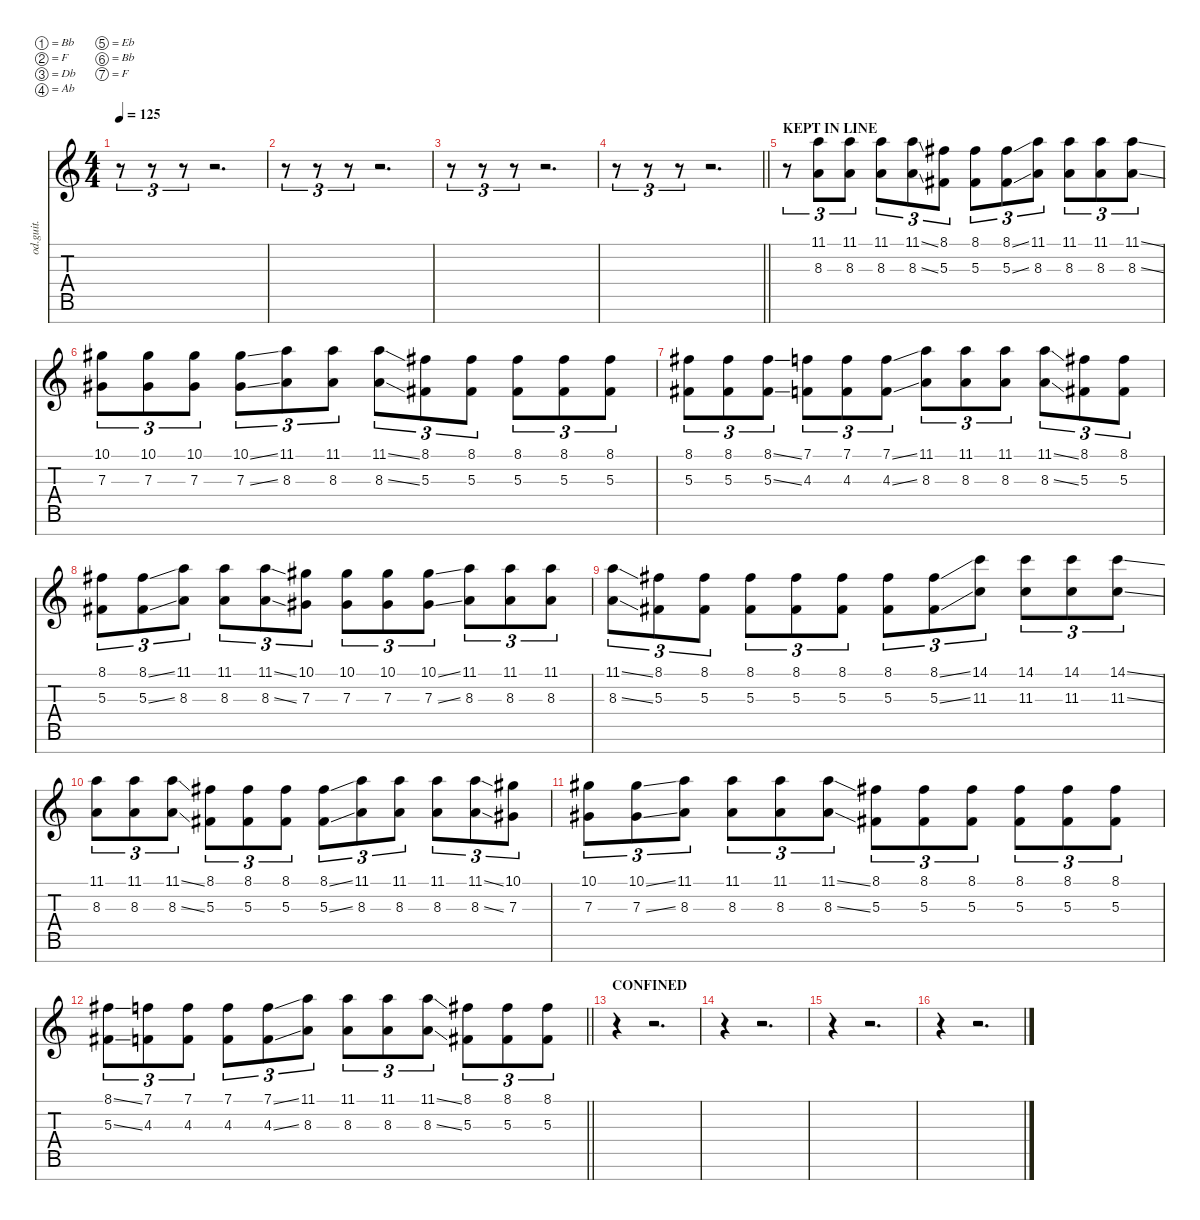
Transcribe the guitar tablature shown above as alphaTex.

\defaultSystemsLayout 4
\hideDynamics
\bracketExtendMode nobrackets
\track ("8 string Guitar SOLO (Fredrik Thordendal)" "od.guit.") {instrument overdrivenguitar}
\staff {score tabs}
\tuning (Bb3 F3 Db3 Ab2 Eb2 Bb1 F1)
\ts (4 4)
\tempo 125
\clef g2
\ks c
r.8{tu (3 2) dy f beam Down} r.8{tu (3 2) beam Down} r.8{tu (3 2) beam Down} r.2{d beam Down} |
r.8{tu (3 2) beam Down} r.8{tu (3 2) beam Down} r.8{tu (3 2) beam Down} r.2{d beam Down} |
r.8{tu (3 2) beam Down} r.8{tu (3 2) beam Down} r.8{tu (3 2) beam Down} r.2{d beam Down} |
\barLineRight lightlight
r.8{tu (3 2) beam Down} r.8{tu (3 2) beam Down} r.8{tu (3 2) beam Down} r.2{d beam Down} |
\section ("" "KEPT IN LINE")
r.8{tu (3 2) beam Down} (11.1 8.3).8{tu (3 2) beam Down} (11.1 8.3).8{tu (3 2) beam Down} (11.1 8.3).8{tu (3 2) beam Down} (11.1{ss} 8.3{ss}).8{tu (3 2) beam Down} (8.1{acc #} 5.3{acc #}).8{tu (3 2) dy ff beam Down} (8.1{acc #} 5.3{acc #}).8{tu (3 2) dy f beam Down} (8.1{ss acc #} 5.3{ss acc #}).8{tu (3 2) beam Down} (11.1 8.3).8{tu (3 2) dy ff beam Down} (11.1 8.3).8{tu (3 2) dy f beam Down} (11.1 8.3).8{tu (3 2) beam Down} (11.1{ss} 8.3{ss}).8{tu (3 2) beam Down} |
(10.1{acc #} 7.3{acc #}).8{tu (3 2) dy ff beam Down} (10.1{acc #} 7.3{acc #}).8{tu (3 2) dy f beam Down} (10.1{acc #} 7.3{acc #}).8{tu (3 2) beam Down} (10.1{ss acc #} 7.3{ss acc #}).8{tu (3 2) beam Down} (11.1 8.3).8{tu (3 2) dy ff beam Down} (11.1 8.3).8{tu (3 2) dy f beam Down} (11.1{ss} 8.3{ss}).8{tu (3 2) beam Down} (8.1{acc #} 5.3{acc #}).8{tu (3 2) dy ff beam Down} (8.1{acc #} 5.3{acc #}).8{tu (3 2) dy f beam Down} (8.1{acc #} 5.3{acc #}).8{tu (3 2) beam Down} (8.1{acc #} 5.3{acc #}).8{tu (3 2) beam Down} (8.1{acc #} 5.3{acc #}).8{tu (3 2) beam Down} |
(8.1{acc #} 5.3{acc #}).8{tu (3 2) beam Down} (8.1{acc #} 5.3{acc #}).8{tu (3 2) beam Down} (8.1{ss acc #} 5.3{ss acc #}).8{tu (3 2) beam Down} (7.1 4.3).8{tu (3 2) dy ff beam Down} (7.1 4.3).8{tu (3 2) dy f beam Down} (7.1{ss} 4.3{ss}).8{tu (3 2) beam Down} (11.1 8.3).8{tu (3 2) dy ff beam Down} (11.1 8.3).8{tu (3 2) dy f beam Down} (11.1 8.3).8{tu (3 2) beam Down} (11.1{ss} 8.3{ss}).8{tu (3 2) beam Down} (8.1{acc #} 5.3{acc #}).8{tu (3 2) dy ff beam Down} (8.1{acc #} 5.3{acc #}).8{tu (3 2) dy f beam Down} |
(8.1{acc #} 5.3{acc #}).8{tu (3 2) beam Down} (8.1{ss acc #} 5.3{ss acc #}).8{tu (3 2) beam Down} (11.1 8.3).8{tu (3 2) dy ff beam Down} (11.1 8.3).8{tu (3 2) dy f beam Down} (11.1{ss} 8.3{ss}).8{tu (3 2) beam Down} (10.1{acc #} 7.3{acc #}).8{tu (3 2) dy ff beam Down} (10.1{acc #} 7.3{acc #}).8{tu (3 2) dy f beam Down} (10.1{acc #} 7.3{acc #}).8{tu (3 2) beam Down} (10.1{ss acc #} 7.3{ss acc #}).8{tu (3 2) beam Down} (11.1 8.3).8{tu (3 2) dy ff beam Down} (11.1 8.3).8{tu (3 2) dy f beam Down} (11.1 8.3).8{tu (3 2) beam Down} |
(11.1{ss} 8.3{ss}).8{tu (3 2) beam Down} (8.1{acc #} 5.3{acc #}).8{tu (3 2) dy ff beam Down} (8.1{acc #} 5.3{acc #}).8{tu (3 2) dy f beam Down} (8.1{acc #} 5.3{acc #}).8{tu (3 2) beam Down} (8.1{acc #} 5.3{acc #}).8{tu (3 2) beam Down} (8.1{acc #} 5.3{acc #}).8{tu (3 2) beam Down} (8.1{acc #} 5.3{acc #}).8{tu (3 2) beam Down} (8.1{ss acc #} 5.3{ss acc #}).8{tu (3 2) beam Down} (14.1 11.3).8{tu (3 2) dy ff beam Down} (14.1 11.3).8{tu (3 2) dy f beam Down} (14.1 11.3).8{tu (3 2) beam Down} (14.1{ss} 11.3{ss}).8{tu (3 2) beam Down} |
(11.1 8.3).8{tu (3 2) dy ff beam Down} (11.1 8.3).8{tu (3 2) dy f beam Down} (11.1{ss} 8.3{ss}).8{tu (3 2) beam Down} (8.1{acc #} 5.3{acc #}).8{tu (3 2) dy ff beam Down} (8.1{acc #} 5.3{acc #}).8{tu (3 2) dy f beam Down} (8.1{acc #} 5.3{acc #}).8{tu (3 2) beam Down} (8.1{ss acc #} 5.3{ss acc #}).8{tu (3 2) beam Down} (11.1 8.3).8{tu (3 2) dy ff beam Down} (11.1 8.3).8{tu (3 2) dy f beam Down} (11.1 8.3).8{tu (3 2) beam Down} (11.1{ss} 8.3{ss}).8{tu (3 2) beam Down} (10.1{acc #} 7.3{acc #}).8{tu (3 2) dy ff beam Down} |
(10.1{acc #} 7.3{acc #}).8{tu (3 2) dy f beam Down} (10.1{ss acc #} 7.3{ss acc #}).8{tu (3 2) beam Down} (11.1 8.3).8{tu (3 2) dy ff beam Down} (11.1 8.3).8{tu (3 2) dy f beam Down} (11.1 8.3).8{tu (3 2) beam Down} (11.1{ss} 8.3{ss}).8{tu (3 2) beam Down} (8.1{acc #} 5.3{acc #}).8{tu (3 2) dy ff beam Down} (8.1{acc #} 5.3{acc #}).8{tu (3 2) dy f beam Down} (8.1{acc #} 5.3{acc #}).8{tu (3 2) beam Down} (8.1{acc #} 5.3{acc #}).8{tu (3 2) beam Down} (8.1{acc #} 5.3{acc #}).8{tu (3 2) beam Down} (8.1{acc #} 5.3{acc #}).8{tu (3 2) beam Down} |
\barLineRight lightlight
(8.1{ss acc #} 5.3{ss acc #}).8{tu (3 2) beam Down} (7.1 4.3).8{tu (3 2) dy ff beam Down} (7.1 4.3).8{tu (3 2) dy f beam Down} (7.1 4.3).8{tu (3 2) beam Down} (7.1{ss} 4.3{ss}).8{tu (3 2) beam Down} (11.1 8.3).8{tu (3 2) dy ff beam Down} (11.1 8.3).8{tu (3 2) dy f beam Down} (11.1 8.3).8{tu (3 2) beam Down} (11.1{ss} 8.3{ss}).8{tu (3 2) beam Down} (8.1{acc #} 5.3{acc #}).8{tu (3 2) dy ff beam Down} (8.1{acc #} 5.3{acc #}).8{tu (3 2) dy f beam Down} (8.1{acc #} 5.3{acc #}).8{tu (3 2) beam Down} |
\section ("" "CONFINED")
r.4{beam Down} r.2{d beam Down} |
r.4{beam Down} r.2{d beam Down} |
r.4{beam Down} r.2{d beam Down} |
r.4{beam Down} r.2{d beam Down}
